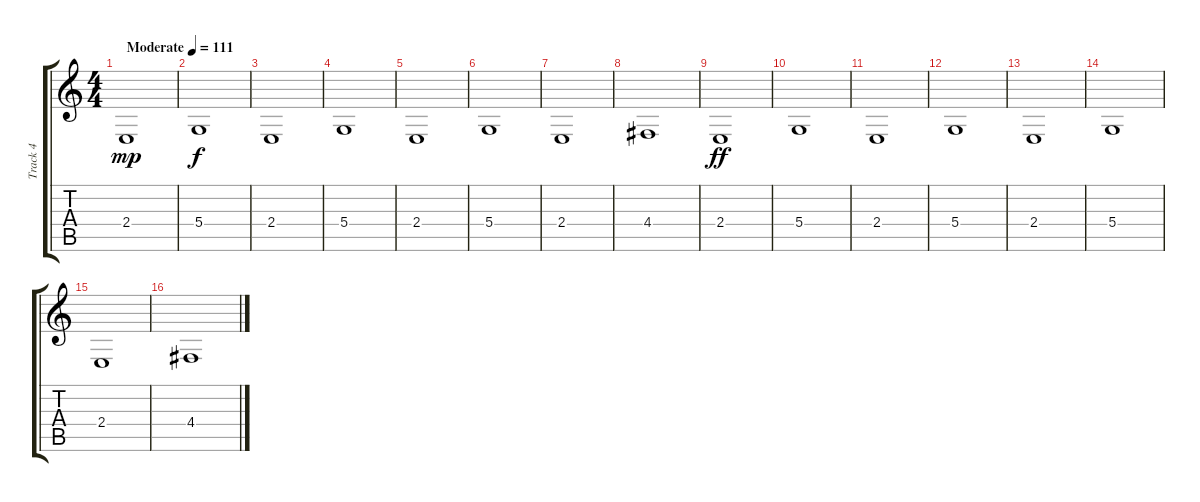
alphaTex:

\track ("Track 4" "Track 4") {instrument frenchhorn}
\staff {score tabs}
\tuning (E4 B3 G3 D3 A2 E2) {hide}
\ts (4 4)
\tempo (111 "Moderate")
\clef g2
\ks c
2.4.1{dy mp instrument frenchhorn} |
5.4.1{dy f} |
2.4.1 |
5.4.1 |
2.4.1 |
5.4.1 |
2.4.1 |
4.4.1 |
2.4.1{dy ff} |
5.4.1 |
2.4.1 |
5.4.1 |
2.4.1 |
5.4.1 |
2.4.1 |
4.4.1
